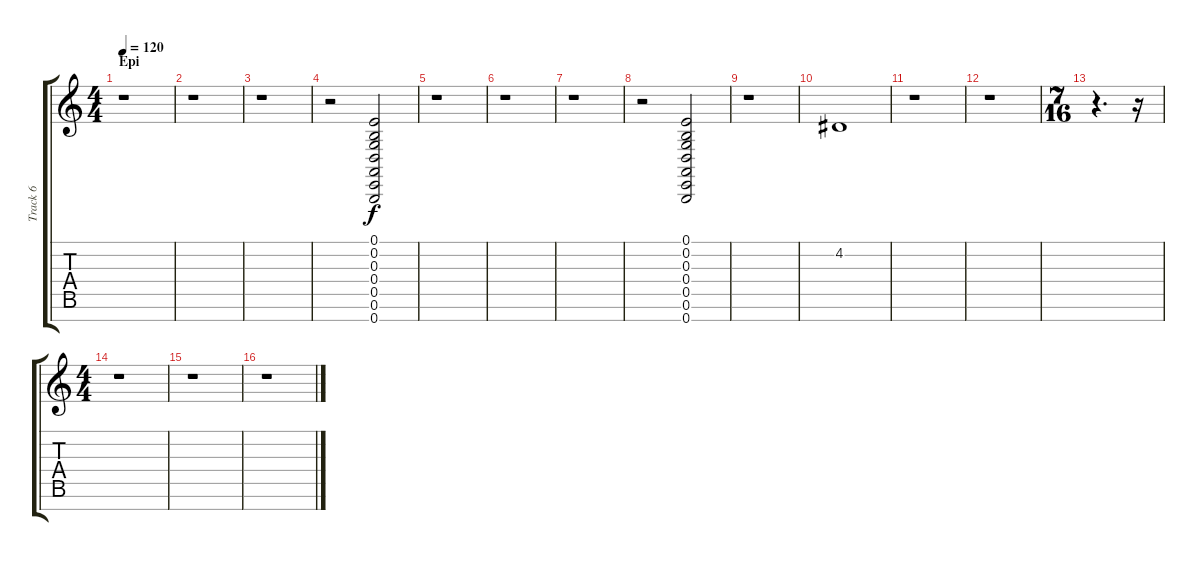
\track ("Track 6" "Track 6") {instrument reversecymbal}
\staff {score tabs}
\tuning (E4 B3 G3 D3 A2 E2 B1) {hide}
\ts (4 4)
\section ("" "Epi")
\tempo 120
\clef g2
\ks c
r.1{dy f instrument reversecymbal} |
r.1 |
r.1 |
r.2 (0.1 0.2 0.3 0.4 0.5 0.6 0.7).2 |
r.1 |
r.1 |
r.1 |
r.2 (0.1 0.2 0.3 0.4 0.5 0.6 0.7).2 |
r.1 |
4.2.1 |
r.1 |
r.1 |
\ts (7 16)
r.4{d} r.16 |
\ts (4 4)
r.1 |
r.1 |
r.1
